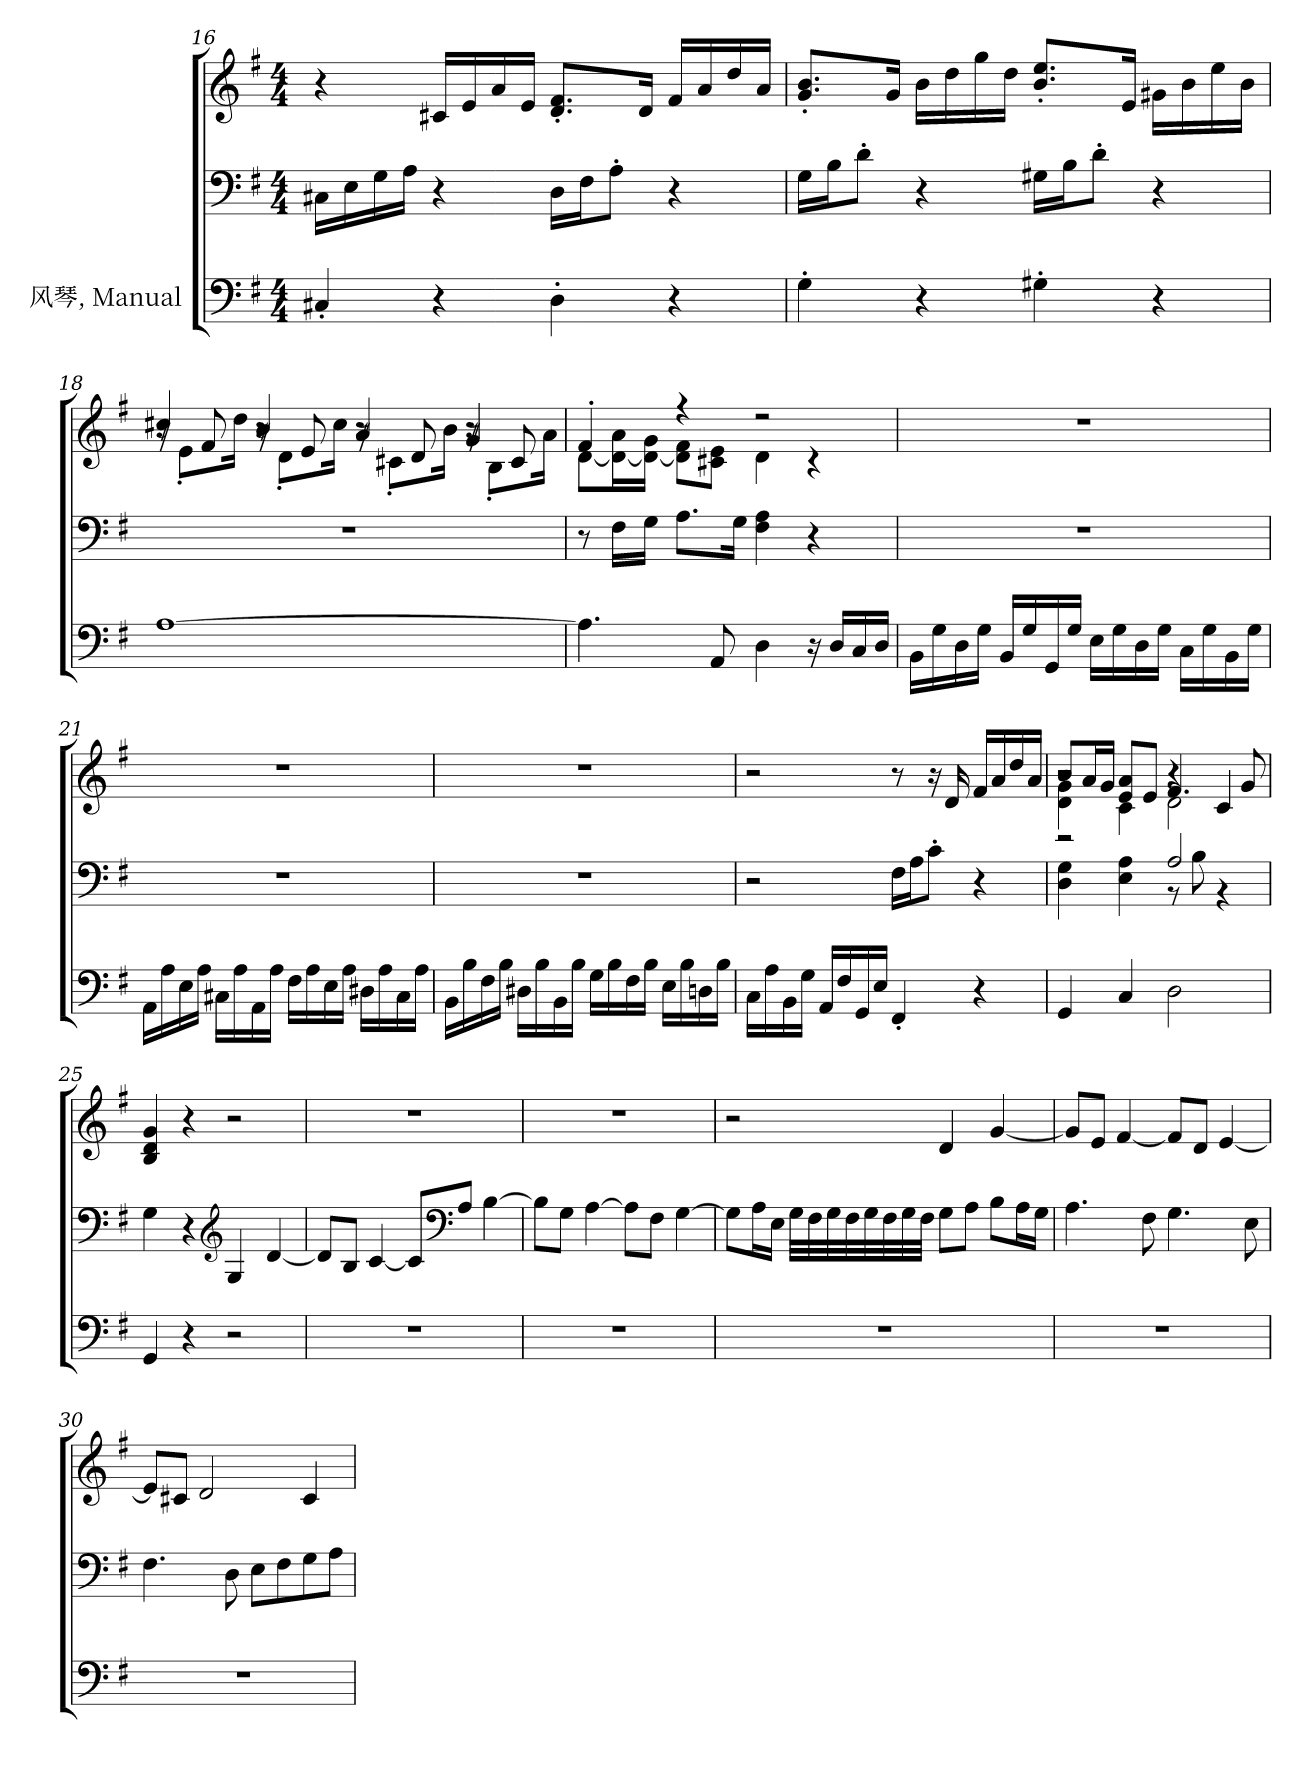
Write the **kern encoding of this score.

**kern	**kern	**kern
*part1	*part1	*part1
*staff3	*staff2	*staff1
*I"风琴, Manual	*	*
*clefF4	*clefF4	*clefG2
*k[f#]	*k[f#]	*k[f#]
*M4/4	*M4/4	*M4/4
=16	=16	=16
4C#X'/	16C#X\LL	4r
.	16E\	.
.	16G\	.
.	16A\JJ	.
4r	4r	16c#X/LL
.	.	16e/
.	.	16a/
.	.	16e/JJ
4D'\	16D\LL	8.d/' 8.f#/'L
.	16F#\J	.
.	8A'\J	.
.	.	16d/Jk
4r	4r	16f#/LL
.	.	16a/
.	.	16dd/
.	.	16a/JJ
!!LO:LB:g=z
=17	=17	=17
4G'\	16G\LL	8.g/' 8.b/'L
.	16B\J	.
.	8d'\J	.
.	.	16g/Jk
4r	4r	16b\LL
.	.	16dd\
.	.	16gg\
.	.	16dd\JJ
4G#X'\	16G#X\LL	8.b/' 8.ee/'L
.	16B\J	.
.	8d'\J	.
.	.	16e/Jk
4r	4r	16g#X\LL
.	.	16b\
.	.	16ee\
.	.	16b\JJ
=18	=18	=18
*	*	*^
*	*	*	*^
[1A	1r	4cc#X/	16r	8r
.	.	.	8e'\L	.
.	.	.	.	8f#/
.	.	.	16dd\Jk	.
.	.	4b/	16r	8r
.	.	.	8d'\L	.
.	.	.	.	8e/
.	.	.	16cc#\Jk	.
.	.	4a/	16r	8r
.	.	.	8c#X'\L	.
.	.	.	.	8d/
.	.	.	16b\Jk	.
.	.	4g/	16r	8r
.	.	.	8B'\L	.
.	.	.	.	8c#/
.	.	.	16a\Jk	.
*	*	*	*v	*v
!!LO:PB:g=z
=19	=19	=19	=19
4.A\]	8r	4f#'/	[8d\L
.	16F#\LL	.	16d\_ 16a\L
.	16G\JJ	.	16d\_ 16g\JJ
.	8.A\L	4r	8d\] 8f#\L
8AA/	.	.	8c#X\ 8e\J
.	16G\Jk	.	.
4D\	4F#\ 4A\	2r	4d\
16r	4r	.	4r
16D/LL	.	.	.
16C/	.	.	.
16D/JJ	.	.	.
*	*	*v	*v
=20	=20	=20
16BB\LL	1r	1r
16G\	.	.
16D\	.	.
16G\JJ	.	.
16BB/LL	.	.
16G/	.	.
16GG/	.	.
16G/JJ	.	.
16E\LL	.	.
16G\	.	.
16D\	.	.
16G\JJ	.	.
16C\LL	.	.
16G\	.	.
16BB\	.	.
16G\JJ	.	.
!!LO:LB:g=z
=21	=21	=21
16AA\LL	1r	1r
16A\	.	.
16E\	.	.
16A\JJ	.	.
16C#X\LL	.	.
16A\	.	.
16AA\	.	.
16A\JJ	.	.
16F#\LL	.	.
16A\	.	.
16E\	.	.
16A\JJ	.	.
16D#X\LL	.	.
16A\	.	.
16C#\	.	.
16A\JJ	.	.
=22	=22	=22
16BB\LL	1r	1r
16B\	.	.
16F#\	.	.
16B\JJ	.	.
16D#X\LL	.	.
16B\	.	.
16BB\	.	.
16B\JJ	.	.
16G\LL	.	.
16B\	.	.
16F#\	.	.
16B\JJ	.	.
16E\LL	.	.
16B\	.	.
16Dn\	.	.
16B\JJ	.	.
!!LO:LB:g=z
=23	=23	=23
16C\LL	2r	2r
16A\	.	.
16BB\	.	.
16G\JJ	.	.
16AA/LL	.	.
16F#/	.	.
16GG/	.	.
16E/JJ	.	.
4FF#'/	16F#\LL	8r
.	16A\J	.
.	8c'\J	16r
.	.	16d/
4r	4r	16f#/LL
.	.	16a/
.	.	16dd/
.	.	16a/JJ
=24	=24	=24
*	*	*MM71
*	*^	*^
*	*	*	*	*^
4GG/	2r	4D\ 4G\	8b/L	4d\ 4g\	2r
.	.	.	16a/L	.	.
.	.	.	16g/JJ	.	.
4C/	.	4E\ 4A\	8e/ 8a/L	4c\	.
.	.	.	8e/J	.	.
*	*	*	*MM66	*	*
2D\	2A/	8r	4.f#/	2d\	4r
.	.	8B\	.	.	.
.	.	4r	.	.	4c/
.	.	.	8g/	.	.
*	*v	*v	*	*	*
*	*	*v	*v	*v
=25	=25	=25
*	*	*MM40
4GG/	4G\	4B/ 4d/ 4g/
4r	4r	4r
*	*clefG2	*
*	*	*MM72
2r	4G/	2r
.	[4d/	.
=26	=26	=26
1r	8d/L]	1r
.	8B/J	.
.	[4c/	.
.	8c/L]	.
*	*clefF4	*
.	8A/J	.
.	[4B\	.
!!LO:LB:g=z
=27	=27	=27
1r	8B\L]	1r
.	8G\J	.
.	[4A\	.
.	8A\L]	.
.	8F#\J	.
.	[4G\	.
=28	=28	=28
1r	8G\L]	2r
.	16A\L	.
.	16E\JJ	.
.	32G\LLL	.
.	32F#\	.
.	32G\	.
.	32F#\	.
.	32G\	.
.	32F#\	.
.	32G\	.
.	32F#\JJJ	.
.	8G\L	4d/
.	8A\J	.
.	8B\L	[4g/
.	16A\L	.
.	16G\JJ	.
=29	=29	=29
1r	4.A\	8g/L]
.	.	8e/J
.	.	[4f#/
.	8F#\	.
.	4.G\	8f#/L]
.	.	8d/J
.	.	[4e/
.	8E\	.
=30	=30	=30
1r	4.F#\	8e/L]
.	.	8c#X/J
.	.	2d/
.	8D\	.
.	8E\L	.
.	8F#\	.
.	8G\	4c#/
.	8A\J	.
=	=	=
*-	*-	*-
